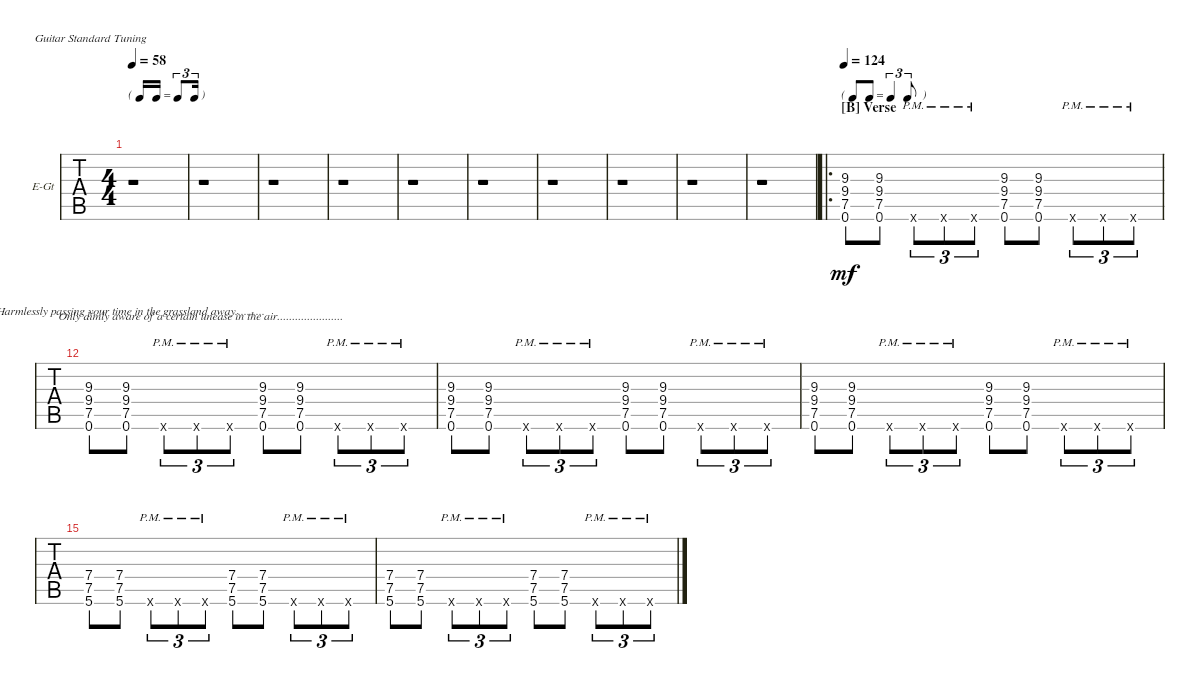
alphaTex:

\bracketExtendMode nobrackets
\firstSystemTrackNameOrientation horizontal
\otherSystemsTrackNameOrientation horizontal
\defaultBarNumberDisplay FirstOfSystem
\track ("Guitar" "E-Gt") {instrument overdrivenguitar}
\staff {tabs}
\tuning (E4 B3 G3 D3 A2 E2)
\ts (4 4)
\tf triplet16th
\tempo 58
\clef g2
\ks c
r.1{dy mf} |
r.1 |
r.1 |
r.1 |
r.1 |
r.1 |
\scale
0.552834 r.1 |
\scale
0.44717 r.1 |
r.1 |
r.1 |
\ro
\tf triplet8th
\section ("B" "Verse")
\tempo 124
(7.5 0.6 9.4 9.3).8{lyrics (0 "") lyrics (1 "") lyrics (2 "") lyrics (3 "") lyrics (4 "")} (9.4 7.5 0.6 9.3).8{lyrics (0 "") lyrics (1 "") lyrics (2 "") lyrics (3 "") lyrics (4 "")} 0.6{pm x}.8{tu (3 2) lyrics (0 "") lyrics (1 "") lyrics (2 "") lyrics (3 "") lyrics (4 "")} 0.6{pm x}.8{tu (3 2) lyrics (0 "") lyrics (1 "") lyrics (2 "") lyrics (3 "") lyrics (4 "")} 0.6{pm x}.8{tu (3 2) lyrics (0 "") lyrics (1 "") lyrics (2 "") lyrics (3 "") lyrics (4 "")} (7.5 0.6 9.4 9.3).8{lyrics (0 "") lyrics (1 "") lyrics (2 "") lyrics (3 "") lyrics (4 "")} (9.4 7.5 0.6 9.3).8{lyrics (0 "") lyrics (1 "") lyrics (2 "") lyrics (3 "") lyrics (4 "")} 0.6{pm x}.8{tu (3 2) lyrics (0 "") lyrics (1 "") lyrics (2 "") lyrics (3 "") lyrics (4 "")} 0.6{pm x}.8{tu (3 2) lyrics (0 "") lyrics (1 "") lyrics (2 "") lyrics (3 "") lyrics (4 "")} 0.6{pm x}.8{tu (3 2) lyrics (0 "") lyrics (1 "") lyrics (2 "") lyrics (3 "") lyrics (4 "")} |
(7.5 0.6 9.4 9.3).8{lyrics (0 "") lyrics (1 "") lyrics (2 "") lyrics (3 "") lyrics (4 "")} (9.4 7.5 0.6 9.3).8{lyrics (0 "   Harmlessly passing your time in the grassland away..........") lyrics (1 "") lyrics (2 "") lyrics (3 "") lyrics (4 "")} 0.6{pm x}.8{tu (3 2) lyrics (0 "") lyrics (1 "") lyrics (2 "") lyrics (3 "") lyrics (4 "")} 0.6{pm x}.8{tu (3 2) lyrics (0 "") lyrics (1 "   Only dimly aware of a certain unease in the air......................") lyrics (2 "") lyrics (3 "") lyrics (4 "")} 0.6{pm x}.8{tu (3 2) lyrics (0 "") lyrics (1 "") lyrics (2 "") lyrics (3 "") lyrics (4 "")} (7.5 0.6 9.4 9.3).8{lyrics (0 "") lyrics (1 "") lyrics (2 "") lyrics (3 "") lyrics (4 "")} (9.4 7.5 0.6 9.3).8{lyrics (0 "") lyrics (1 "") lyrics (2 "") lyrics (3 "") lyrics (4 "")} 0.6{pm x}.8{tu (3 2) lyrics (0 "") lyrics (1 "") lyrics (2 "") lyrics (3 "") lyrics (4 "")} 0.6{pm x}.8{tu (3 2) lyrics (0 "") lyrics (1 "") lyrics (2 "") lyrics (3 "") lyrics (4 "")} 0.6{pm x}.8{tu (3 2) lyrics (0 "") lyrics (1 "") lyrics (2 "") lyrics (3 "") lyrics (4 "")} |
(7.5 0.6 9.4 9.3).8{lyrics (0 "") lyrics (1 "") lyrics (2 "") lyrics (3 "") lyrics (4 "")} (9.4 7.5 0.6 9.3).8{lyrics (0 "") lyrics (1 "") lyrics (2 "") lyrics (3 "") lyrics (4 "")} 0.6{pm x}.8{tu (3 2) lyrics (0 "") lyrics (1 "") lyrics (2 "") lyrics (3 "") lyrics (4 "")} 0.6{pm x}.8{tu (3 2) lyrics (0 "") lyrics (1 "") lyrics (2 "") lyrics (3 "") lyrics (4 "")} 0.6{pm x}.8{tu (3 2) lyrics (0 "") lyrics (1 "") lyrics (2 "") lyrics (3 "") lyrics (4 "")} (7.5 0.6 9.4 9.3).8{lyrics (0 "") lyrics (1 "") lyrics (2 "") lyrics (3 "") lyrics (4 "")} (9.4 7.5 0.6 9.3).8{lyrics (0 "") lyrics (1 "") lyrics (2 "") lyrics (3 "") lyrics (4 "")} 0.6{pm x}.8{tu (3 2) lyrics (0 "") lyrics (1 "") lyrics (2 "") lyrics (3 "") lyrics (4 "")} 0.6{pm x}.8{tu (3 2) lyrics (0 "") lyrics (1 "") lyrics (2 "") lyrics (3 "") lyrics (4 "")} 0.6{pm x}.8{tu (3 2) lyrics (0 "") lyrics (1 "") lyrics (2 "") lyrics (3 "") lyrics (4 "")} |
(7.5 0.6 9.4 9.3).8{lyrics (0 "") lyrics (1 "") lyrics (2 "") lyrics (3 "") lyrics (4 "")} (9.4 7.5 0.6 9.3).8{lyrics (0 "") lyrics (1 "") lyrics (2 "") lyrics (3 "") lyrics (4 "")} 0.6{pm x}.8{tu (3 2) lyrics (0 "") lyrics (1 "") lyrics (2 "") lyrics (3 "") lyrics (4 "")} 0.6{pm x}.8{tu (3 2) lyrics (0 "") lyrics (1 "") lyrics (2 "") lyrics (3 "") lyrics (4 "")} 0.6{pm x}.8{tu (3 2) lyrics (0 "") lyrics (1 "") lyrics (2 "") lyrics (3 "") lyrics (4 "")} (7.5 0.6 9.4 9.3).8{lyrics (0 "") lyrics (1 "") lyrics (2 "") lyrics (3 "") lyrics (4 "")} (9.4 7.5 0.6 9.3).8{lyrics (0 "") lyrics (1 "") lyrics (2 "") lyrics (3 "") lyrics (4 "")} 0.6{pm x}.8{tu (3 2) lyrics (0 "") lyrics (1 "") lyrics (2 "") lyrics (3 "") lyrics (4 "")} 0.6{pm x}.8{tu (3 2) lyrics (0 "") lyrics (1 "") lyrics (2 "") lyrics (3 "") lyrics (4 "")} 0.6{pm x}.8{tu (3 2) lyrics (0 "") lyrics (1 "") lyrics (2 "") lyrics (3 "") lyrics (4 "")} |
(7.5 5.6 7.4).8{lyrics (0 "") lyrics (1 "") lyrics (2 "") lyrics (3 "") lyrics (4 "")} (7.5 5.6 7.4).8{lyrics (0 "") lyrics (1 "") lyrics (2 "") lyrics (3 "") lyrics (4 "")} 5.6{pm x}.8{tu (3 2) lyrics (0 "") lyrics (1 "") lyrics (2 "") lyrics (3 "") lyrics (4 "")} 5.6{pm x}.8{tu (3 2) lyrics (0 "") lyrics (1 "") lyrics (2 "") lyrics (3 "") lyrics (4 "")} 5.6{pm x}.8{tu (3 2) lyrics (0 "") lyrics (1 "") lyrics (2 "") lyrics (3 "") lyrics (4 "")} (7.5 5.6 7.4).8{lyrics (0 "") lyrics (1 "") lyrics (2 "") lyrics (3 "") lyrics (4 "")} (7.4 7.5 5.6).8{lyrics (0 "") lyrics (1 "") lyrics (2 "") lyrics (3 "") lyrics (4 "")} 5.6{pm x}.8{tu (3 2) lyrics (0 "") lyrics (1 "") lyrics (2 "") lyrics (3 "") lyrics (4 "")} 5.6{pm x}.8{tu (3 2) lyrics (0 "") lyrics (1 "") lyrics (2 "") lyrics (3 "") lyrics (4 "")} 5.6{pm x}.8{tu (3 2) lyrics (0 "") lyrics (1 "") lyrics (2 "") lyrics (3 "") lyrics (4 "")} |
(7.5 5.6 7.4).8{lyrics (0 "") lyrics (1 "") lyrics (2 "") lyrics (3 "") lyrics (4 "")} (7.5 5.6 7.4).8{lyrics (0 "") lyrics (1 "") lyrics (2 "") lyrics (3 "") lyrics (4 "")} 5.6{pm x}.8{tu (3 2) lyrics (0 "") lyrics (1 "") lyrics (2 "") lyrics (3 "") lyrics (4 "")} 5.6{pm x}.8{tu (3 2) lyrics (0 "") lyrics (1 "") lyrics (2 "") lyrics (3 "") lyrics (4 "")} 5.6{pm x}.8{tu (3 2) lyrics (0 "") lyrics (1 "") lyrics (2 "") lyrics (3 "") lyrics (4 "")} (7.5 5.6 7.4).8{lyrics (0 "") lyrics (1 "") lyrics (2 "") lyrics (3 "") lyrics (4 "")} (7.4 7.5 5.6).8{lyrics (0 "") lyrics (1 "") lyrics (2 "") lyrics (3 "") lyrics (4 "")} 5.6{pm x}.8{tu (3 2) lyrics (0 "") lyrics (1 "") lyrics (2 "") lyrics (3 "") lyrics (4 "")} 5.6{pm x}.8{tu (3 2) lyrics (0 "") lyrics (1 "") lyrics (2 "") lyrics (3 "") lyrics (4 "")} 5.6{pm x}.8{tu (3 2) lyrics (0 "") lyrics (1 "") lyrics (2 "") lyrics (3 "") lyrics (4 "")}
